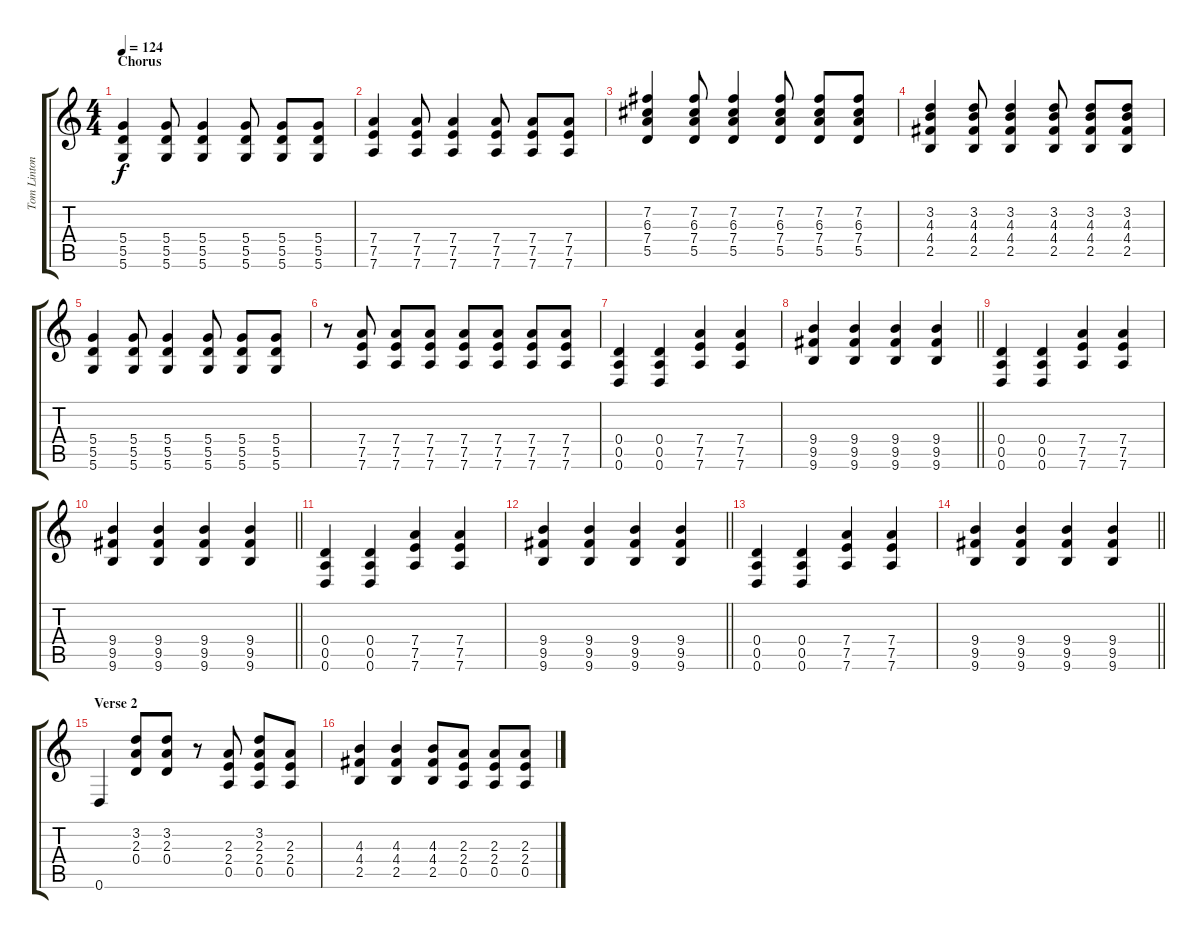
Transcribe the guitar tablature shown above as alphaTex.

\track ("Tom Linton - R Guitar" "Tom Linton") {instrument overdrivenguitar}
\staff {score tabs}
\tuning (E4 B3 G3 D3 A2 D2) {hide}
\ts (4 4)
\section ("" "Chorus")
\tempo 124
\clef g2
\ks c
(5.4 5.5 5.6).4{dy f} (5.4 5.5 5.6).8 (5.4 5.5 5.6).4 (5.4 5.5 5.6).8 (5.4 5.5 5.6).8 (5.4 5.5 5.6).8 |
(7.4 7.5 7.6).4 (7.4 7.5 7.6).8 (7.4 7.5 7.6).4 (7.4 7.5 7.6).8 (7.4 7.5 7.6).8 (7.4 7.5 7.6).8 |
(7.2 6.3 7.4 5.5).4 (7.2 6.3 7.4 5.5).8 (7.2 6.3 7.4 5.5).4 (7.2 6.3 7.4 5.5).8 (7.2 6.3 7.4 5.5).8 (7.2 6.3 7.4 5.5).8 |
(3.2 4.3 4.4 2.5).4 (3.2 4.3 4.4 2.5).8 (3.2 4.3 4.4 2.5).4 (3.2 4.3 4.4 2.5).8 (3.2 4.3 4.4 2.5).8 (3.2 4.3 4.4 2.5).8 |
(5.4 5.5 5.6).4 (5.4 5.5 5.6).8 (5.4 5.5 5.6).4 (5.4 5.5 5.6).8 (5.4 5.5 5.6).8 (5.4 5.5 5.6).8 |
r.8 (7.4 7.5 7.6).8 (7.4 7.5 7.6).8 (7.4 7.5 7.6).8 (7.4 7.5 7.6).8 (7.4 7.5 7.6).8 (7.4 7.5 7.6).8 (7.4 7.5 7.6).8 |
(0.4 0.5 0.6).4 (0.4 0.5 0.6).4 (7.4 7.5 7.6).4 (7.4 7.5 7.6).4 |
\barLineRight lightlight
(9.4 9.5 9.6).4 (9.4 9.5 9.6).4 (9.4 9.5 9.6).4 (9.4 9.5 9.6).4 |
(0.4 0.5 0.6).4 (0.4 0.5 0.6).4 (7.4 7.5 7.6).4 (7.4 7.5 7.6).4 |
\barLineRight lightlight
(9.4 9.5 9.6).4 (9.4 9.5 9.6).4 (9.4 9.5 9.6).4 (9.4 9.5 9.6).4 |
(0.4 0.5 0.6).4 (0.4 0.5 0.6).4 (7.4 7.5 7.6).4 (7.4 7.5 7.6).4 |
\barLineRight lightlight
(9.4 9.5 9.6).4 (9.4 9.5 9.6).4 (9.4 9.5 9.6).4 (9.4 9.5 9.6).4 |
(0.4 0.5 0.6).4 (0.4 0.5 0.6).4 (7.4 7.5 7.6).4 (7.4 7.5 7.6).4 |
\barLineRight lightlight
(9.4 9.5 9.6).4 (9.4 9.5 9.6).4 (9.4 9.5 9.6).4 (9.4 9.5 9.6).4 |
\section ("" "Verse 2")
0.6.4 (3.2 2.3 0.4).8 (3.2 2.3 0.4).8 r.8 (2.3 2.4 0.5).8 (3.2 2.3 2.4 0.5).8 (2.3 2.4 0.5).8 |
(4.3 4.4 2.5).4 (4.3 4.4 2.5).4 (4.3 4.4 2.5).8 (2.3 2.4 0.5).8 (2.3 2.4 0.5).8 (2.3 2.4 0.5).8
